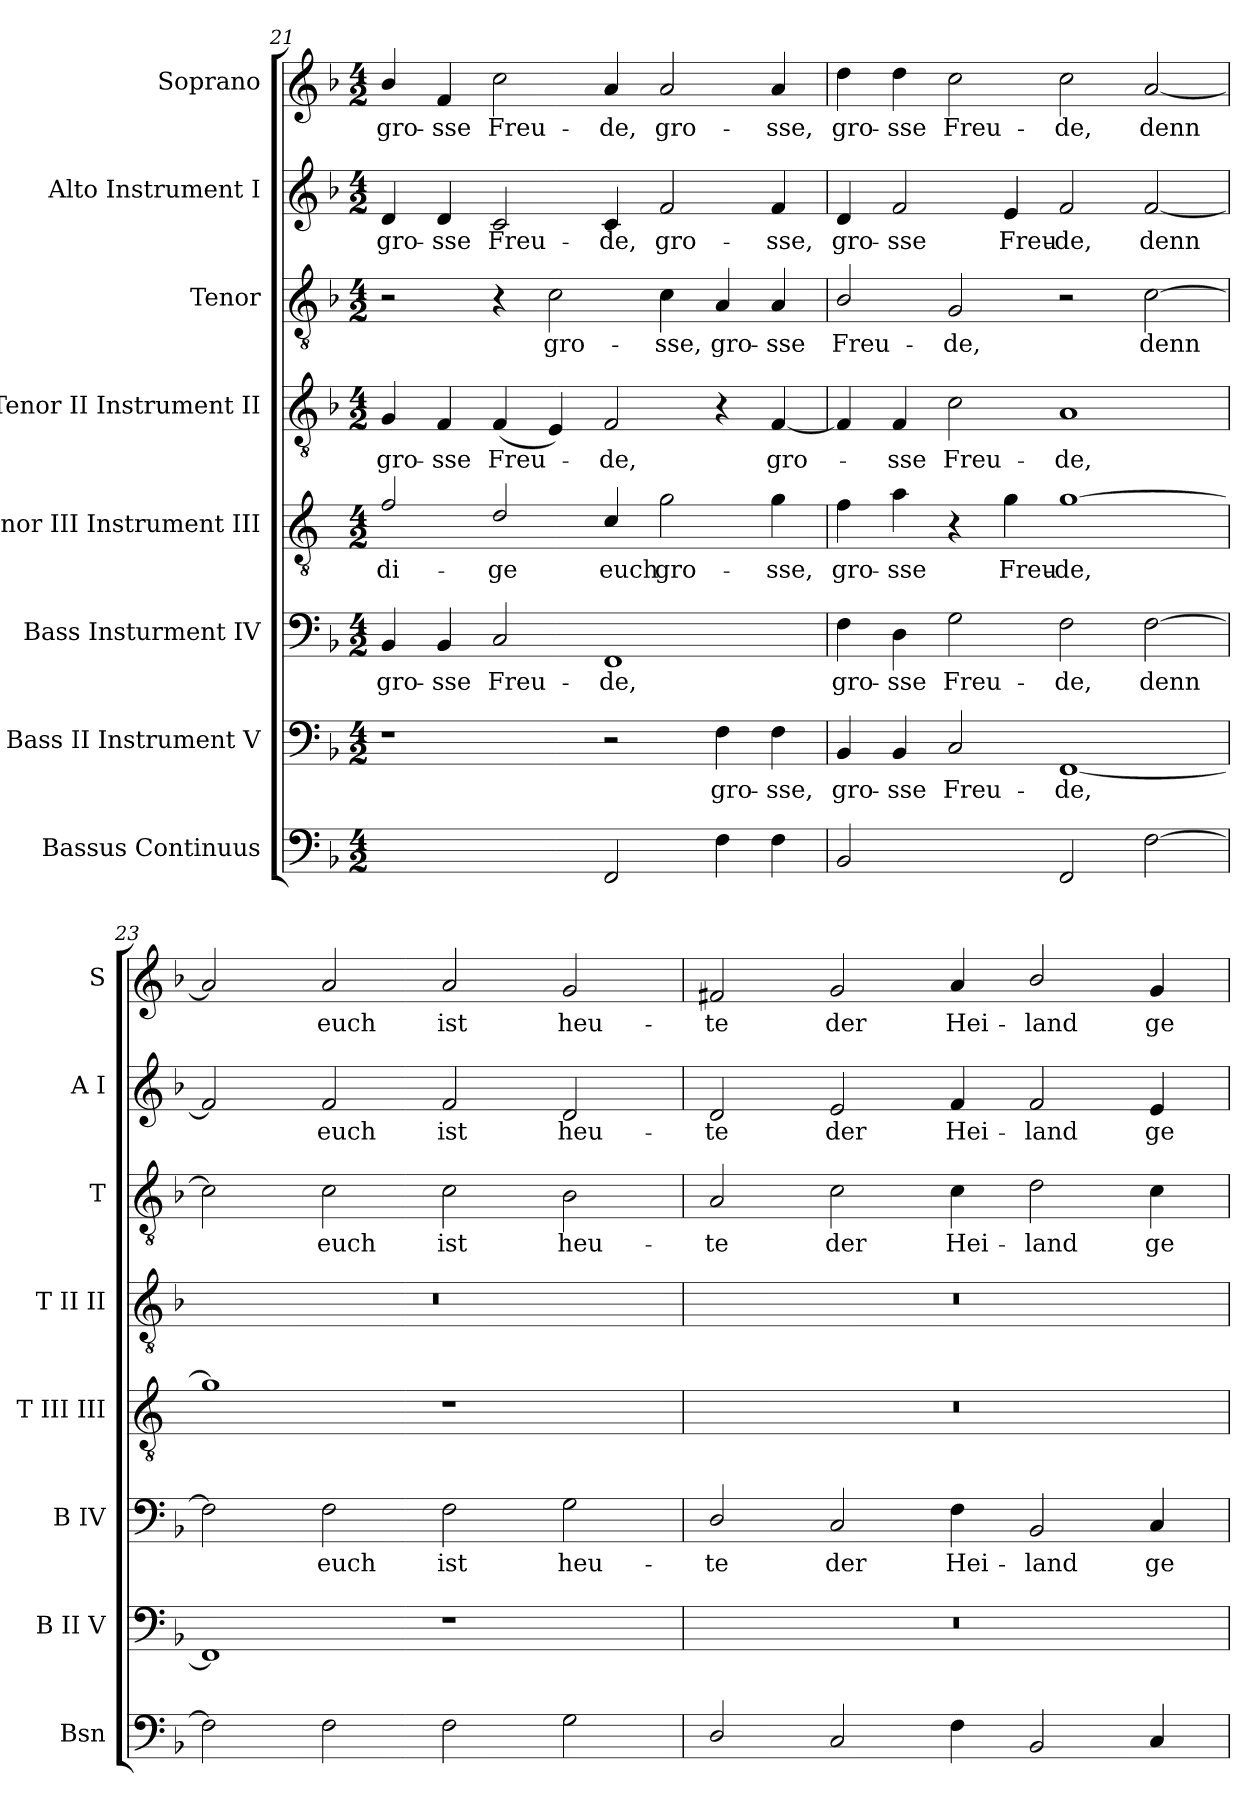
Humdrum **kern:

**kern	**text	**kern	**text	**kern	**text	**kern	**text	**kern	**text	**kern	**text	**kern	**text	**kern	**text
*part8	*part8	*part7	*part7	*part6	*part6	*part5	*part5	*part4	*part4	*part3	*part3	*part2	*part2	*part1	*part1
*staff8	*staff8	*staff7	*staff7	*staff6	*staff6	*staff5	*staff5	*staff4	*staff4	*staff3	*staff3	*staff2	*staff2	*staff1	*staff1
*I"Bassus Continuus	*	*I"Bass II Instrument V	*	*I"Bass Insturment IV	*	*I"Tenor III Instrument III	*	*I"Tenor II Instrument II	*	*I"Tenor	*	*I"Alto Instrument I	*	*I"Soprano	*
*I'Bsn	*	*I'B II V	*	*I'B IV	*	*I'T III III	*	*I'T II II	*	*I'T	*	*I'A I	*	*I'S	*
!!LO:PB:g=z
*clefF4	*	*clefF4	*	*clefF4	*	*clefGv2	*	*clefGv2	*	*clefGv2	*	*clefG2	*	*clefG2	*
*	*	*	*	*	*	*ITrd4c7	*	*	*	*	*	*	*	*	*
*k[b-]	*	*k[b-]	*	*k[b-]	*	*k[b-]	*	*k[b-]	*	*k[b-]	*	*k[b-]	*	*k[b-]	*
*F:	*	*F:	*	*F:	*	*F:	*	*F:	*	*F:	*	*F:	*	*F:	*
*M4/2	*	*M4/2	*	*M4/2	*	*M4/2	*	*M4/2	*	*M4/2	*	*M4/2	*	*M4/2	*
=21	=21	=21	=21	=21	=21	=21	=21	=21	=21	=21	=21	=21	=21	=21	=21
!	!LO:LY:b	!	!	!	!LO:LY:b	!	!LO:LY:b	!	!LO:LY:b	!	!	!	!LO:LY:b	!	!LO:LY:b
[4BB-/yy	6	1r	.	4BB-/	gro-	2B-/	-di-	4G/	gro-	2r	.	4d/	gro-	4b-/	gro-
!	!LO:LY:b	!	!	!	!LO:LY:b	!	!	!	!LO:LY:b	!	!	!	!LO:LY:b	!	!LO:LY:b
4BB-/yy]	5	.	.	4BB-/	-sse	.	.	4F/	-sse	.	.	4d/	-sse	4f/	-sse
!	!LO:LY:b	!	!	!	!LO:LY:b	!	!LO:LY:b	!	!LO:LY:b	!	!	!	!LO:LY:b	!	!LO:LY:b
[4C/yy	4	.	.	2C/	Freu-	2G/	-ge	(<4F/	Freu-	4r	.	2c/	Freu-	2cc\	Freu-
!	!LO:LY:b	!	!	!	!	!	!	!	!	!	!LO:LY:b	!	!	!	!
4C/yy]	3	.	.	.	.	.	.	4E/)	.	2c\	gro-	.	.	.	.
!	!	!	!	!	!LO:LY:b	!	!LO:LY:b	!	!LO:LY:b	!	!	!	!LO:LY:b	!	!LO:LY:b
2FF/	.	2r	.	1FF	-de,	4F/	euch	2F/	de,	.	.	4c/	-de,	4a/	-de,
!	!	!	!	!	!	!	!LO:LY:b	!	!	!	!LO:LY:b	!	!LO:LY:b	!	!LO:LY:b
.	.	.	.	.	.	2c\	gro-	.	.	4c\	-sse,	2f/	gro-	2a/	gro-
!	!	!	!LO:LY:b	!	!	!	!	!	!	!	!LO:LY:b	!	!	!	!
4F\	.	4F\	gro-	.	.	.	.	4r	.	4A/	gro-	.	.	.	.
!	!	!	!LO:LY:b	!	!	!	!LO:LY:b	!	!LO:LY:b	!	!LO:LY:b	!	!LO:LY:b	!	!LO:LY:b
4F\	.	4F\	-sse,	.	.	4c\	-sse,	[4F/	gro-	4A/	-sse	4f/	-sse,	4a/	-sse,
=22	=22	=22	=22	=22	=22	=22	=22	=22	=22	=22	=22	=22	=22	=22	=22
!	!	!	!LO:LY:b	!	!LO:LY:b	!	!LO:LY:b	!	!	!	!LO:LY:b	!	!LO:LY:b	!	!LO:LY:b
2BB-/	.	4BB-/	gro-	4F\	gro-	4B-\	gro-	4F/]	.	2B-/	Freu-	4d/	gro-	4dd\	gro-
!	!	!	!LO:LY:b	!	!LO:LY:b	!	!LO:LY:b	!	!LO:LY:b	!	!	!	!LO:LY:b	!	!LO:LY:b
.	.	4BB-/	-sse	4D\	-sse	4d\	-sse	4F/	sse	.	.	2f/	-sse	4dd\	-sse
!	!LO:LY:b	!	!LO:LY:b	!	!LO:LY:b	!	!	!	!LO:LY:b	!	!LO:LY:b	!	!	!	!LO:LY:b
[4C/yy	4	2C/	Freu-	2G\	Freu-	4r	.	2c\	Freu-	2G/	-de,	.	.	2cc\	Freu-
!	!LO:LY:b	!	!	!	!	!	!LO:LY:b	!	!	!	!	!	!LO:LY:b	!	!
4C/yy]	3	.	.	.	.	4c\	Freu-	.	.	.	.	4e/	Freu-	.	.
!	!	!	!LO:LY:b	!	!LO:LY:b	!	!LO:LY:b	!	!LO:LY:b	!	!	!	!LO:LY:b	!	!LO:LY:b
2FF/	.	[1FF	-de,	2F\	-de,	[1c	-de,	1A	-de,	2r	.	2f/	-de,	2cc\	-de,
!	!	!	!	!	!LO:LY:b	!	!	!	!	!	!LO:LY:b	!	!LO:LY:b	!	!LO:LY:b
[2F\	.	.	.	[2F\	denn	.	.	.	.	[2c\	denn	[2f/	denn	[2a/	denn
=23	=23	=23	=23	=23	=23	=23	=23	=23	=23	=23	=23	=23	=23	=23	=23
2F\]	.	1FF]	.	2F\]	.	1c]	.	0r	.	2c\]	.	2f/]	.	2a/]	.
!	!	!	!	!	!LO:LY:b	!	!	!	!	!	!LO:LY:b	!	!LO:LY:b	!	!LO:LY:b
2F\	.	.	.	2F\	euch	.	.	.	.	2c\	euch	2f/	euch	2a/	euch
!	!	!	!	!	!LO:LY:b	!	!	!	!	!	!LO:LY:b	!	!LO:LY:b	!	!LO:LY:b
2F\	.	1r	.	2F\	ist	1r	.	.	.	2c\	ist	2f/	ist	2a/	ist
!	!	!	!	!	!LO:LY:b	!	!	!	!	!	!LO:LY:b	!	!LO:LY:b	!	!LO:LY:b
2G\	.	.	.	2G\	heu-	.	.	.	.	2B-\	heu-	2d/	heu-	2g/	heu-
=24	=24	=24	=24	=24	=24	=24	=24	=24	=24	=24	=24	=24	=24	=24	=24
!	!	!	!	!	!LO:LY:b	!	!	!	!	!	!LO:LY:b	!	!LO:LY:b	!	!LO:LY:b
2D/	.	0r	.	2D/	-te	0r	.	0r	.	2A/	-te	2d/	-te	2f#X/	-te
!	!	!	!	!	!LO:LY:b	!	!	!	!	!	!LO:LY:b	!	!LO:LY:b	!	!LO:LY:b
2C/	.	.	.	2C/	der	.	.	.	.	2c\	der	2e/	der	2g/	der
!	!	!	!	!	!LO:LY:b	!	!	!	!	!	!LO:LY:b	!	!LO:LY:b	!	!LO:LY:b
4F\	.	.	.	4F\	Hei-	.	.	.	.	4c\	Hei-	4f/	Hei-	4a/	Hei-
!	!	!	!	!	!LO:LY:b	!	!	!	!	!	!LO:LY:b	!	!LO:LY:b	!	!LO:LY:b
2BB-/	.	.	.	2BB-/	-land	.	.	.	.	2d\	-land	2f/	-land	2b-/	-land
!	!	!	!	!	!LO:LY:b	!	!	!	!	!	!LO:LY:b	!	!LO:LY:b	!	!LO:LY:b
4C/	.	.	.	4C/	ge-	.	.	.	.	4c\	ge-	4e/	ge-	4g/	ge-
=	=	=	=	=	=	=	=	=	=	=	=	=	=	=	=
*-	*-	*-	*-	*-	*-	*-	*-	*-	*-	*-	*-	*-	*-	*-	*-
